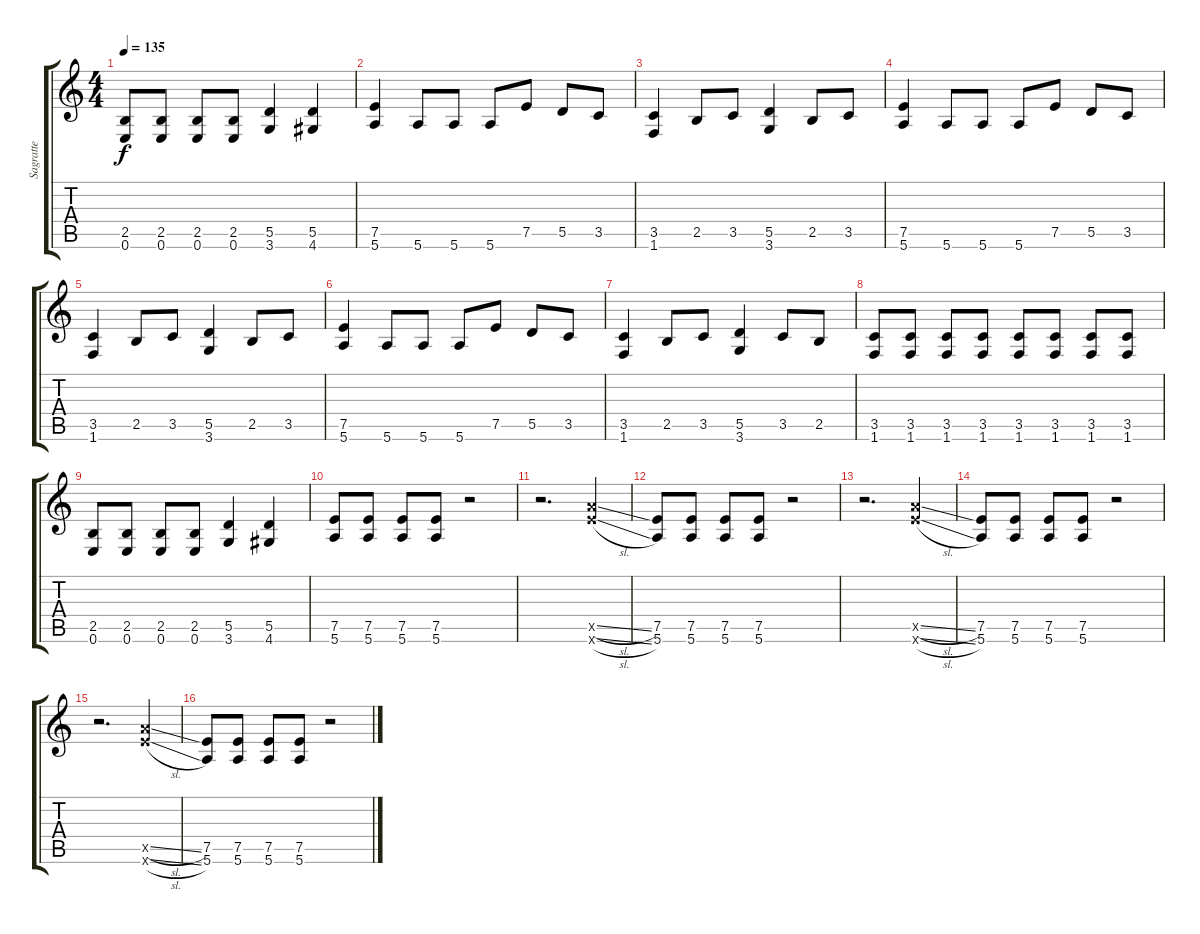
\track ("Sagratte" "Sagratte") {instrument distortionguitar}
\staff {score tabs}
\tuning (E4 B3 G3 D3 A2 E2) {hide}
\ts (4 4)
\tempo 135
\clef g2
\ks c
(2.5 0.6).8{dy f} (2.5 0.6).8 (2.5 0.6).8 (2.5 0.6).8 (5.5 3.6).4 (5.5 4.6).4 |
(7.5 5.6).4 5.6.8 5.6.8 5.6.8 7.5.8 5.5.8 3.5.8 |
(3.5 1.6).4 2.5.8 3.5.8 (5.5 3.6).4 2.5.8 3.5.8 |
(7.5 5.6).4 5.6.8 5.6.8 5.6.8 7.5.8 5.5.8 3.5.8 |
(3.5 1.6).4 2.5.8 3.5.8 (5.5 3.6).4 2.5.8 3.5.8 |
(7.5 5.6).4 5.6.8 5.6.8 5.6.8 7.5.8 5.5.8 3.5.8 |
(3.5 1.6).4 2.5.8 3.5.8 (5.5 3.6).4 3.5.8 2.5.8 |
(3.5 1.6).8 (3.5 1.6).8 (3.5 1.6).8 (3.5 1.6).8 (3.5 1.6).8 (3.5 1.6).8 (3.5 1.6).8 (3.5 1.6).8 |
(2.5 0.6).8 (2.5 0.6).8 (2.5 0.6).8 (2.5 0.6).8 (5.5 3.6).4 (5.5 4.6).4 |
(7.5 5.6).8 (7.5 5.6).8 (7.5 5.6).8 (7.5 5.6).8 r.2 |
r.2{d} (12.5{sl x} 12.6{sl x}).4 |
(7.5 5.6).8 (7.5 5.6).8 (7.5 5.6).8 (7.5 5.6).8 r.2 |
r.2{d} (12.5{sl x} 12.6{sl x}).4 |
(7.5 5.6).8 (7.5 5.6).8 (7.5 5.6).8 (7.5 5.6).8 r.2 |
r.2{d} (12.5{sl x} 12.6{sl x}).4 |
(7.5 5.6).8 (7.5 5.6).8 (7.5 5.6).8 (7.5 5.6).8 r.2
